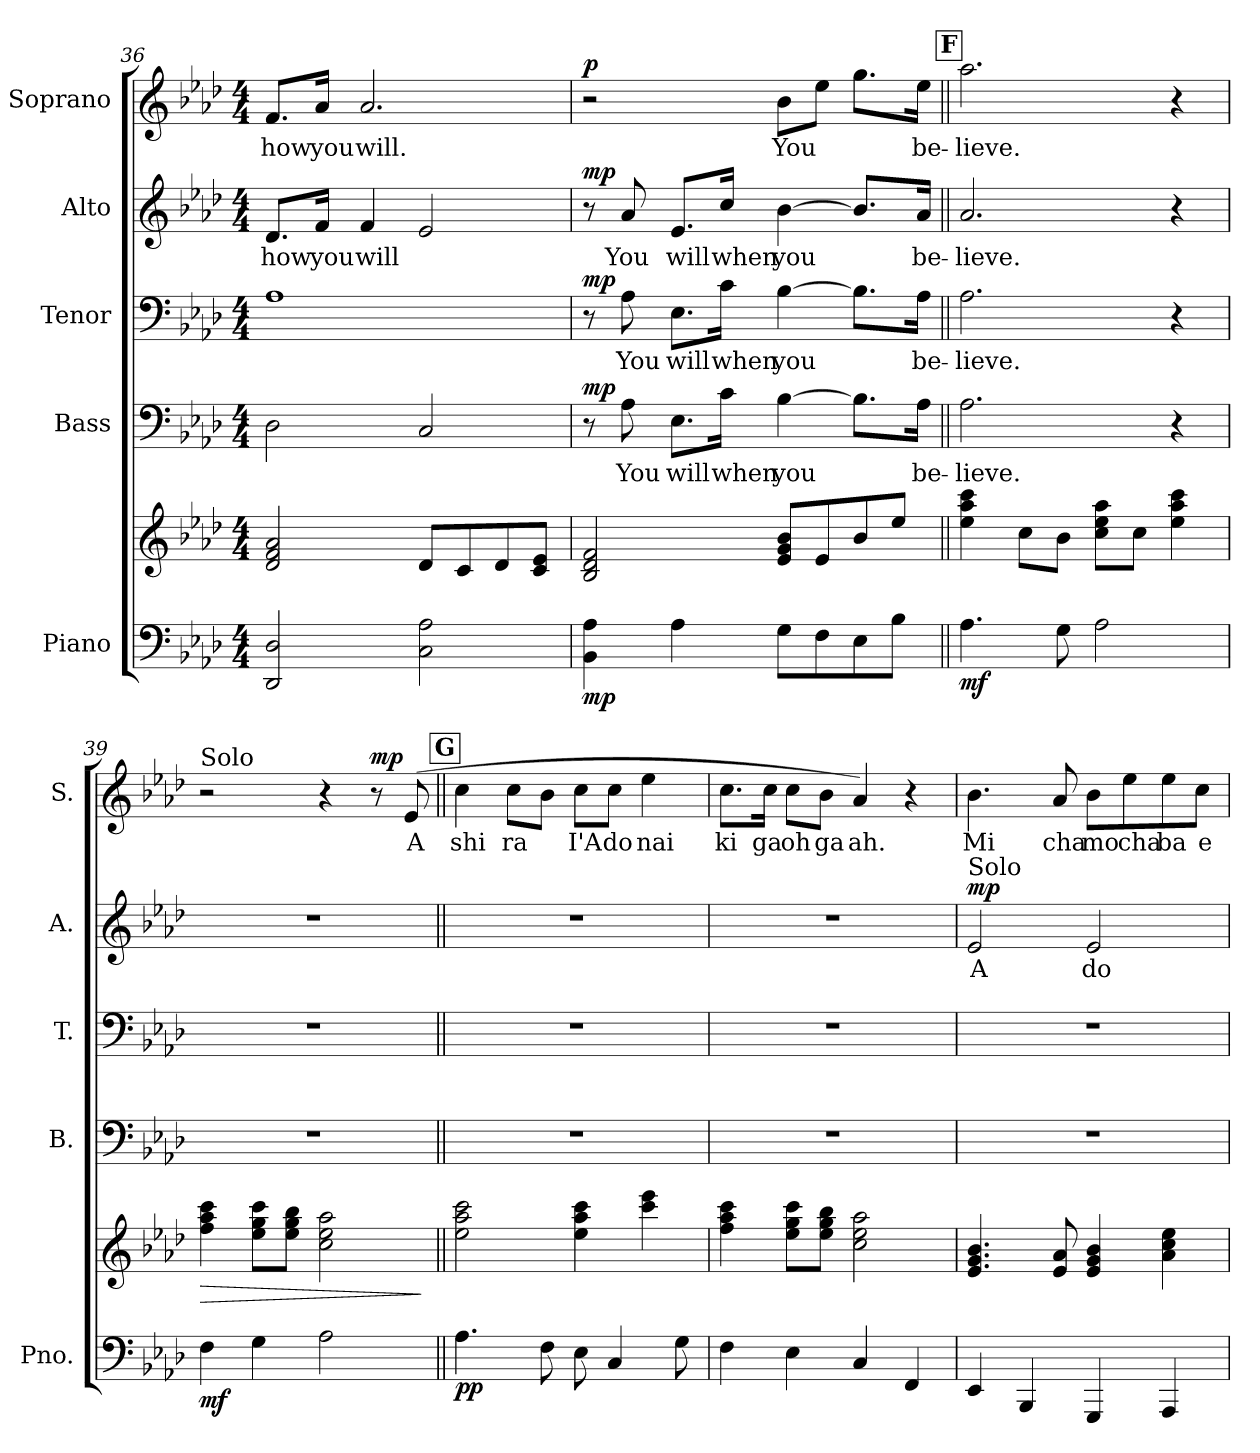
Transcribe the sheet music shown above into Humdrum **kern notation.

**kern	**kern	**dynam	**kern	**text	**dynam	**kern	**text	**dynam	**kern	**text	**dynam	**kern	**text	**dynam
*part5	*part5	*part5	*part4	*part4	*part4	*part3	*part3	*part3	*part2	*part2	*part2	*part1	*part1	*part1
*staff6	*staff5	*staff5/6	*staff4	*staff4	*staff4	*staff3	*staff3	*staff3	*staff2	*staff2	*staff2	*staff1	*staff1	*staff1
*I"Piano	*	*	*I"Bass	*	*	*I"Tenor	*	*	*I"Alto	*	*	*I"Soprano	*	*
*I'Pno.	*	*	*I'B.	*	*	*I'T.	*	*	*I'A.	*	*	*I'S.	*	*
*clefF4	*clefG2	*	*clefF4	*	*	*clefF4	*	*	*clefG2	*	*	*clefG2	*	*
*k[b-e-a-d-]	*k[b-e-a-d-]	*	*k[b-e-a-d-]	*	*	*k[b-e-a-d-]	*	*	*k[b-e-a-d-]	*	*	*k[b-e-a-d-]	*	*
*M4/4	*M4/4	*	*M4/4	*	*	*M4/4	*	*	*M4/4	*	*	*M4/4	*	*
=36	=36	=36	=36	=36	=36	=36	=36	=36	=36	=36	=36	=36	=36	=36
!	!	!	!	!	!	!	!	!	!	!LO:LY:b	!	!	!LO:LY:b	!
2DD-/ 2D-/	2d-/ 2f/ 2a-/	.	2D-\	.	.	1A-	.	.	8.d-/L	-how	.	8.f/L	-how	.
!	!	!	!	!	!	!	!	!	!	!LO:LY:b	!	!	!LO:LY:b	!
.	.	.	.	.	.	.	.	.	16f/Jk	you	.	16a-/Jk	you	.
!	!	!	!	!	!	!	!	!	!	!LO:LY:b	!	!	!LO:LY:b	!
.	.	.	.	.	.	.	.	.	4f/	-will	.	2.a-/	will.	.
2C\ 2A-\	8d-/L	.	2C/	.	.	.	.	.	2e-/	.	.	.	.	.
.	8c/	.	.	.	.	.	.	.	.	.	.	.	.	.
.	8d-/	.	.	.	.	.	.	.	.	.	.	.	.	.
.	8c/ 8e-/J	.	.	.	.	.	.	.	.	.	.	.	.	.
!!LO:LB:g=z
=37	=37	=37	=37	=37	=37	=37	=37	=37	=37	=37	=37	=37	=37	=37
!	!	!LO:DY:b=2	!	!	!LO:DY:b	!	!	!LO:DY:b	!	!	!LO:DY:b	!	!	!LO:DY:b
4BB-\ 4A-\	2B-/ 2d-/ 2f/	mp	8r	.	mp	8r	.	mp	8r	.	mp	2r	.	p
!	!	!	!	!LO:LY:b	!	!	!LO:LY:b	!	!	!LO:LY:b	!	!	!	!
.	.	.	8A-\	You	.	8A-\	You	.	8a-/	You	.	.	.	.
!	!	!	!	!LO:LY:b	!	!	!LO:LY:b	!	!	!LO:LY:b	!	!	!	!
4A-\	.	.	8.E-\L	will	.	8.E-\L	will	.	8.e-/L	will	.	.	.	.
!	!	!	!	!LO:LY:b	!	!	!LO:LY:b	!	!	!LO:LY:b	!	!	!	!
.	.	.	16c\Jk	when	.	16c\Jk	when	.	16cc/Jk	when	.	.	.	.
!	!	!	!	!LO:LY:b	!	!	!LO:LY:b	!	!	!LO:LY:b	!	!	!LO:LY:b	!
8G\L	8e-/ 8g/ 8b-/L	.	[4B-\	you	.	[4B-\	you	.	[4b-\	you	.	8b-\L	-You	.
8F\	8e-/	.	.	.	.	.	.	.	.	.	.	8ee-\J	.	.
8E-\	8b-/	.	8.B-\L]	.	.	8.B-\L]	.	.	8.b-/L]	.	.	8.gg\L	.	.
8B-\J	8ee-/J	.	.	.	.	.	.	.	.	.	.	.	.	.
!	!	!	!	!LO:LY:b	!	!	!LO:LY:b	!	!	!LO:LY:b	!	!	!LO:LY:b	!
.	.	.	16A-\Jk	be-	.	16A-\Jk	be-	.	16a-/Jk	be-	.	16ee-\Jk	be-	.
!!LO:REH:place=s1:a:B:fs=14:t=F
=38||	=38||	=38||	=38||	=38||	=38||	=38||	=38||	=38||	=38||	=38||	=38||	=38||	=38||	=38||
!	!	!LO:DY:b=2	!	!LO:LY:b	!	!	!LO:LY:b	!	!	!LO:LY:b	!	!	!LO:LY:b	!
4.A-\	4ee-\ 4aa-\ 4ccc\	mf	2.A-\	-lieve.	.	2.A-\	-lieve.	.	2.a-/	-lieve.	.	2.aa-\	-lieve.	.
.	8cc\L	.	.	.	.	.	.	.	.	.	.	.	.	.
8G\	8b-\J	.	.	.	.	.	.	.	.	.	.	.	.	.
2A-\	8cc\ 8ee-\ 8aa-\L	.	.	.	.	.	.	.	.	.	.	.	.	.
.	8cc\J	.	.	.	.	.	.	.	.	.	.	.	.	.
.	4ee-\ 4aa-\ 4ccc\	.	4r	.	.	4r	.	.	4r	.	.	4r	.	.
=39	=39	=39	=39	=39	=39	=39	=39	=39	=39	=39	=39	=39	=39	=39
!	!	!	!	!	!	!	!	!	!	!	!	!LO:TX:a:t=Solo	!	!
!	!	!LO:HP:b	!	!	!	!	!	!	!	!	!	!	!	!
!	!	!LO:DY:n=1:b=2	!	!	!	!	!	!	!	!	!	!	!	!
4F\	4ff\ 4aa-\ 4ccc\	> mf	1r	.	.	1r	.	.	1r	.	.	2r	.	.
4G\	8ee-\ 8gg\ 8ccc\L	.	.	.	.	.	.	.	.	.	.	.	.	.
.	8ee-\ 8gg\ 8bb-\J	.	.	.	.	.	.	.	.	.	.	.	.	.
2A-\	2cc\ 2ee-\ 2aa-\	.	.	.	.	.	.	.	.	.	.	4r	.	.
!	!	!	!	!	!	!	!	!	!	!	!	!	!	!LO:DY:b
.	.	.	.	.	.	.	.	.	.	.	.	8r	.	mp
!	!	!	!	!	!	!	!	!	!	!	!	!	!LO:LY:b	!
.	.	.	.	.	.	.	.	.	.	.	.	(8e-/	A	.
.	.	]	.	.	.	.	.	.	.	.	.	.	.	.
!!LO:PB:g=z
!!LO:REH:place=s1:a:B:fs=14:t=G
=40||	=40||	=40||	=40||	=40||	=40||	=40||	=40||	=40||	=40||	=40||	=40||	=40||	=40||	=40||
!	!	!LO:DY:b=2	!	!	!	!	!	!	!	!	!	!	!LO:LY:b	!
!	!	!LO:DY:n=1:b	!	!	!	!	!	!	!	!	!	!	!	!
4.A-\	2ee-\ 2aa-\ 2ccc\	p p	1r	.	.	1r	.	.	1r	.	.	4cc\	shi	.
!	!	!	!	!	!	!	!	!	!	!	!	!	!LO:LY:b	!
.	.	.	.	.	.	.	.	.	.	.	.	8cc\L	ra	.
8F\	.	.	.	.	.	.	.	.	.	.	.	8b-\J	.	.
!	!	!	!	!	!	!	!	!	!	!	!	!	!LO:LY:b	!
8E-\	4ee-\ 4aa-\ 4ccc\	.	.	.	.	.	.	.	.	.	.	8cc\L	I'A	.
!	!	!	!	!	!	!	!	!	!	!	!	!	!LO:LY:b	!
4C/	.	.	.	.	.	.	.	.	.	.	.	8cc\J	do	.
!	!	!	!	!	!	!	!	!	!	!	!	!	!LO:LY:b	!
.	4ccc\ 4eee-\	.	.	.	.	.	.	.	.	.	.	4ee-\	nai	.
8G\	.	.	.	.	.	.	.	.	.	.	.	.	.	.
=41	=41	=41	=41	=41	=41	=41	=41	=41	=41	=41	=41	=41	=41	=41
!	!	!	!	!	!	!	!	!	!	!	!	!	!LO:LY:b	!
4F\	4ff\ 4aa-\ 4ccc\	.	1r	.	.	1r	.	.	1r	.	.	8.cc\L	ki	.
!	!	!	!	!	!	!	!	!	!	!	!	!	!LO:LY:b	!
.	.	.	.	.	.	.	.	.	.	.	.	16cc\Jk	ga	.
!	!	!	!	!	!	!	!	!	!	!	!	!	!LO:LY:b	!
4E-\	8ee-\ 8gg\ 8ccc\L	.	.	.	.	.	.	.	.	.	.	8cc\L	oh	.
!	!	!	!	!	!	!	!	!	!	!	!	!	!LO:LY:b	!
.	8ee-\ 8gg\ 8bb-\J	.	.	.	.	.	.	.	.	.	.	8b-\J	ga	.
!	!	!	!	!	!	!	!	!	!	!	!	!	!LO:LY:b	!
4C/	2cc\ 2ee-\ 2aa-\	.	.	.	.	.	.	.	.	.	.	4a-/)	ah.	.
4FF/	.	.	.	.	.	.	.	.	.	.	.	4r	.	.
=42	=42	=42	=42	=42	=42	=42	=42	=42	=42	=42	=42	=42	=42	=42
!	!	!	!	!	!	!	!	!	!LO:TX:a:t=Solo	!	!	!	!	!
!	!	!LO:DY:b=2	!	!	!	!	!	!	!	!LO:LY:b	!	!	!LO:LY:b	!
!	!	!LO:DY:n=1:b	!	!	!	!	!	!	!	!	!LO:DY:b	!	!	!
4EE-/	4.e-/ 4.g/ 4.b-/	mp mp	1r	.	.	1r	.	.	2e-/	A	mp	4.b-\	Mi	.
4BBB-/	.	.	.	.	.	.	.	.	.	.	.	.	.	.
!	!	!	!	!	!	!	!	!	!	!	!	!	!LO:LY:b	!
.	8e-/ 8a-/	.	.	.	.	.	.	.	.	.	.	8a-/	cha	.
!	!	!	!	!	!	!	!	!	!	!LO:LY:b	!	!	!LO:LY:b	!
4GGG/	4e-/ 4g/ 4b-/	.	.	.	.	.	.	.	2e-/	do	.	8b-\L	mo	.
!	!	!	!	!	!	!	!	!	!	!	!	!	!LO:LY:b	!
.	.	.	.	.	.	.	.	.	.	.	.	8ee-\	cha	.
!	!	!	!	!	!	!	!	!	!	!	!	!	!LO:LY:b	!
4AAA-/	4a-\ 4cc\ 4ee-\	.	.	.	.	.	.	.	.	.	.	8ee-\	ba	.
!	!	!	!	!	!	!	!	!	!	!	!	!	!LO:LY:b	!
.	.	.	.	.	.	.	.	.	.	.	.	8cc\J	e	.
=	=	=	=	=	=	=	=	=	=	=	=	=	=	=
*-	*-	*-	*-	*-	*-	*-	*-	*-	*-	*-	*-	*-	*-	*-
